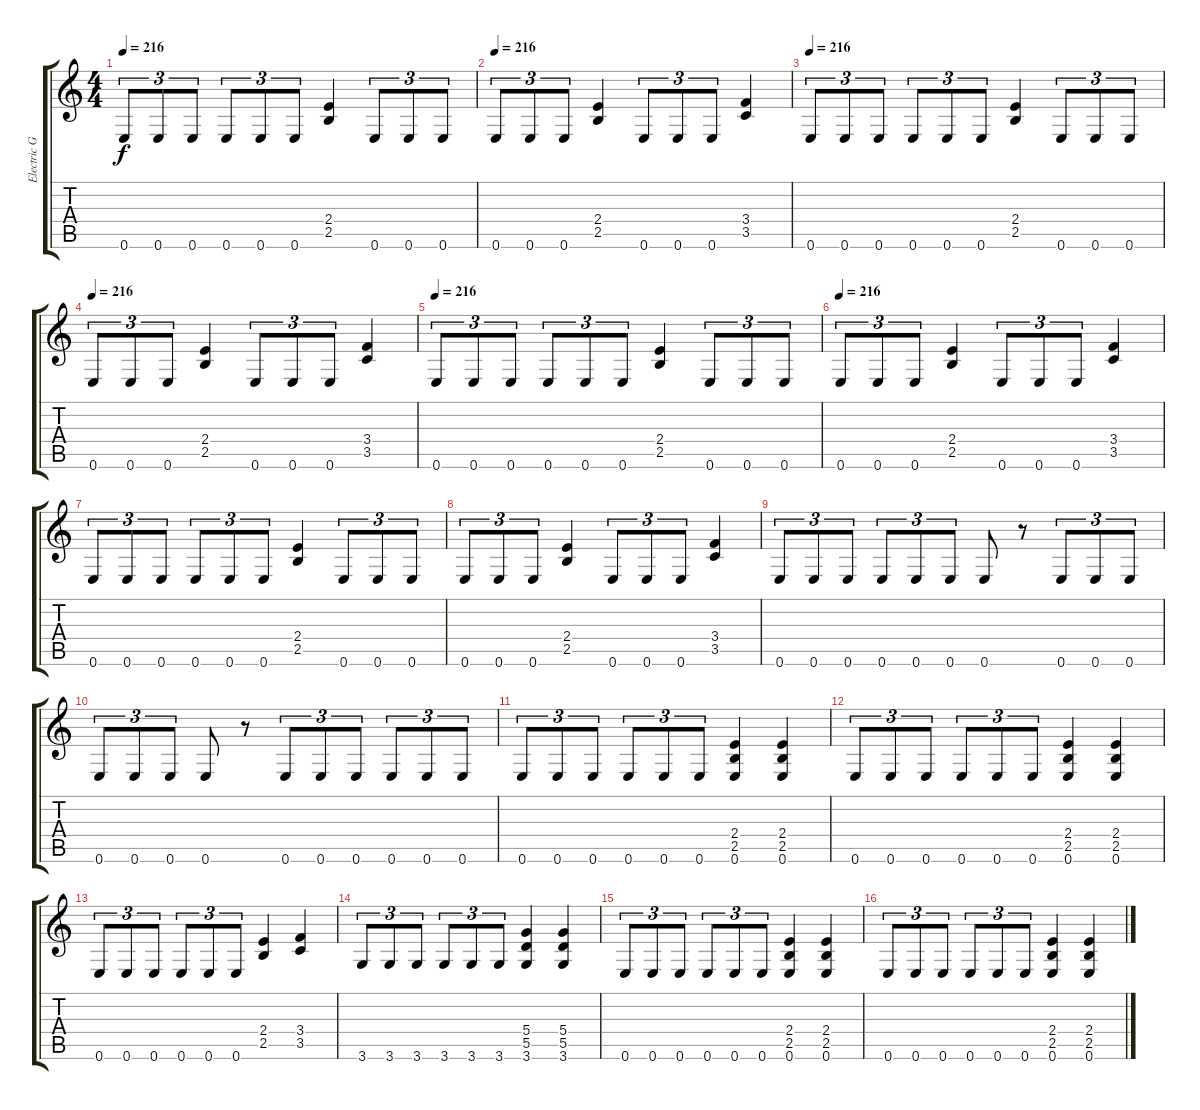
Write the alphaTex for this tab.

\track ("Electric Guitar (Guitar 2)" "Electric G") {instrument electricguitarclean}
\staff {score tabs}
\tuning (E4 B3 G3 D3 A2 E2) {hide}
\ts (4 4)
\tempo 216
\clef g2
\ks c
0.6.8{tu (3 2) dy f} 0.6.8{tu (3 2)} 0.6.8{tu (3 2)} 0.6.8{tu (3 2)} 0.6.8{tu (3 2)} 0.6.8{tu (3 2)} (2.4 2.5).4 0.6.8{tu (3 2)} 0.6.8{tu (3 2)} 0.6.8{tu (3 2)} |
\tempo 216
0.6.8{tu (3 2)} 0.6.8{tu (3 2)} 0.6.8{tu (3 2)} (2.4 2.5).4 0.6.8{tu (3 2)} 0.6.8{tu (3 2)} 0.6.8{tu (3 2)} (3.4 3.5).4 |
\tempo 216
0.6.8{tu (3 2)} 0.6.8{tu (3 2)} 0.6.8{tu (3 2)} 0.6.8{tu (3 2)} 0.6.8{tu (3 2)} 0.6.8{tu (3 2)} (2.4 2.5).4 0.6.8{tu (3 2)} 0.6.8{tu (3 2)} 0.6.8{tu (3 2)} |
\tempo 216
0.6.8{tu (3 2)} 0.6.8{tu (3 2)} 0.6.8{tu (3 2)} (2.4 2.5).4 0.6.8{tu (3 2)} 0.6.8{tu (3 2)} 0.6.8{tu (3 2)} (3.4 3.5).4 |
\tempo 216
0.6.8{tu (3 2)} 0.6.8{tu (3 2)} 0.6.8{tu (3 2)} 0.6.8{tu (3 2)} 0.6.8{tu (3 2)} 0.6.8{tu (3 2)} (2.4 2.5).4 0.6.8{tu (3 2)} 0.6.8{tu (3 2)} 0.6.8{tu (3 2)} |
\tempo 216
0.6.8{tu (3 2)} 0.6.8{tu (3 2)} 0.6.8{tu (3 2)} (2.4 2.5).4 0.6.8{tu (3 2)} 0.6.8{tu (3 2)} 0.6.8{tu (3 2)} (3.4 3.5).4 |
0.6.8{tu (3 2)} 0.6.8{tu (3 2)} 0.6.8{tu (3 2)} 0.6.8{tu (3 2)} 0.6.8{tu (3 2)} 0.6.8{tu (3 2)} (2.4 2.5).4 0.6.8{tu (3 2)} 0.6.8{tu (3 2)} 0.6.8{tu (3 2)} |
0.6.8{tu (3 2)} 0.6.8{tu (3 2)} 0.6.8{tu (3 2)} (2.4 2.5).4 0.6.8{tu (3 2)} 0.6.8{tu (3 2)} 0.6.8{tu (3 2)} (3.4 3.5).4 |
0.6.8{tu (3 2)} 0.6.8{tu (3 2)} 0.6.8{tu (3 2)} 0.6.8{tu (3 2)} 0.6.8{tu (3 2)} 0.6.8{tu (3 2)} 0.6.8 r.8 0.6.8{tu (3 2)} 0.6.8{tu (3 2)} 0.6.8{tu (3 2)} |
0.6.8{tu (3 2)} 0.6.8{tu (3 2)} 0.6.8{tu (3 2)} 0.6.8 r.8 0.6.8{tu (3 2)} 0.6.8{tu (3 2)} 0.6.8{tu (3 2)} 0.6.8{tu (3 2)} 0.6.8{tu (3 2)} 0.6.8{tu (3 2)} |
0.6.8{tu (3 2)} 0.6.8{tu (3 2)} 0.6.8{tu (3 2)} 0.6.8{tu (3 2)} 0.6.8{tu (3 2)} 0.6.8{tu (3 2)} (2.4 2.5 0.6).4 (2.4 2.5 0.6).4 |
0.6.8{tu (3 2)} 0.6.8{tu (3 2)} 0.6.8{tu (3 2)} 0.6.8{tu (3 2)} 0.6.8{tu (3 2)} 0.6.8{tu (3 2)} (2.4 2.5 0.6).4 (2.4 2.5 0.6).4 |
0.6.8{tu (3 2)} 0.6.8{tu (3 2)} 0.6.8{tu (3 2)} 0.6.8{tu (3 2)} 0.6.8{tu (3 2)} 0.6.8{tu (3 2)} (2.4 2.5).4 (3.4 3.5).4 |
3.6.8{tu (3 2)} 3.6.8{tu (3 2)} 3.6.8{tu (3 2)} 3.6.8{tu (3 2)} 3.6.8{tu (3 2)} 3.6.8{tu (3 2)} (5.4 5.5 3.6).4 (5.4 5.5 3.6).4 |
0.6.8{tu (3 2)} 0.6.8{tu (3 2)} 0.6.8{tu (3 2)} 0.6.8{tu (3 2)} 0.6.8{tu (3 2)} 0.6.8{tu (3 2)} (2.4 2.5 0.6).4 (2.4 2.5 0.6).4 |
0.6.8{tu (3 2)} 0.6.8{tu (3 2)} 0.6.8{tu (3 2)} 0.6.8{tu (3 2)} 0.6.8{tu (3 2)} 0.6.8{tu (3 2)} (2.4 2.5 0.6).4 (2.4 2.5 0.6).4
